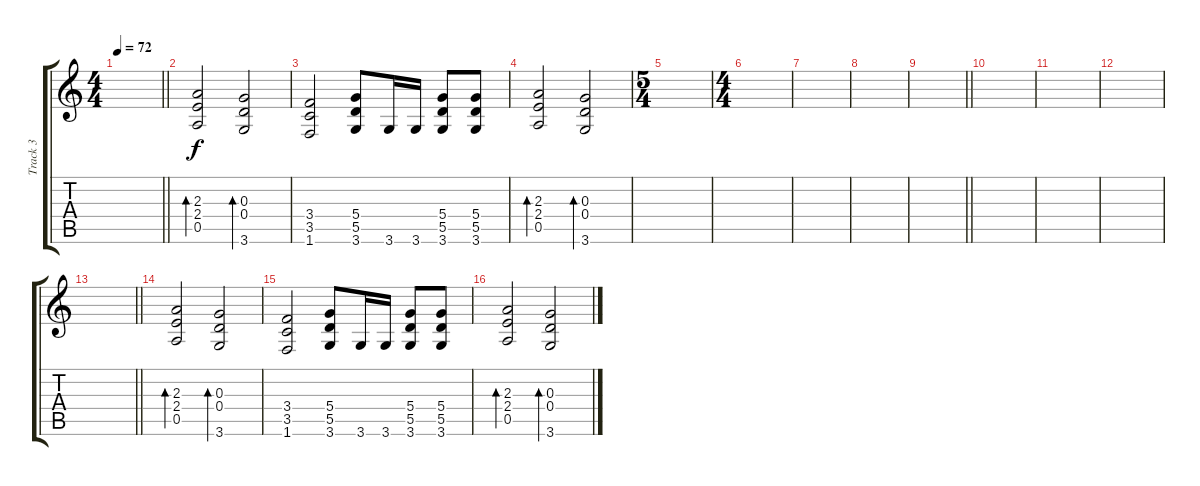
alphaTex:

\track ("Track 3" "Track 3") {instrument overdrivenguitar}
\staff {score tabs}
\tuning (E4 B3 G3 D3 A2 E2) {hide}
\ts (4 4)
\tempo 72
\clef g2
\barLineRight lightlight
\ks c
|
(2.3 2.4 0.5).2{bd 60} (0.3 0.4 3.6).2{bd 60} |
(3.4 3.5 1.6).2 (5.4 5.5 3.6).8 3.6.16 3.6.16 (5.4 5.5 3.6).8 (5.4 5.5 3.6).8 |
(2.3 2.4 0.5).2{bd 60} (0.3 0.4 3.6).2{bd 60} |
\ts (5 4)
|
\ts (4 4)
|
|
|
\barLineRight lightlight
|
|
|
|
\barLineRight lightlight
|
(2.3 2.4 0.5).2{bd 60} (0.3 0.4 3.6).2{bd 60} |
(3.4 3.5 1.6).2 (5.4 5.5 3.6).8 3.6.16 3.6.16 (5.4 5.5 3.6).8 (5.4 5.5 3.6).8 |
(2.3 2.4 0.5).2{bd 60} (0.3 0.4 3.6).2{bd 60}
